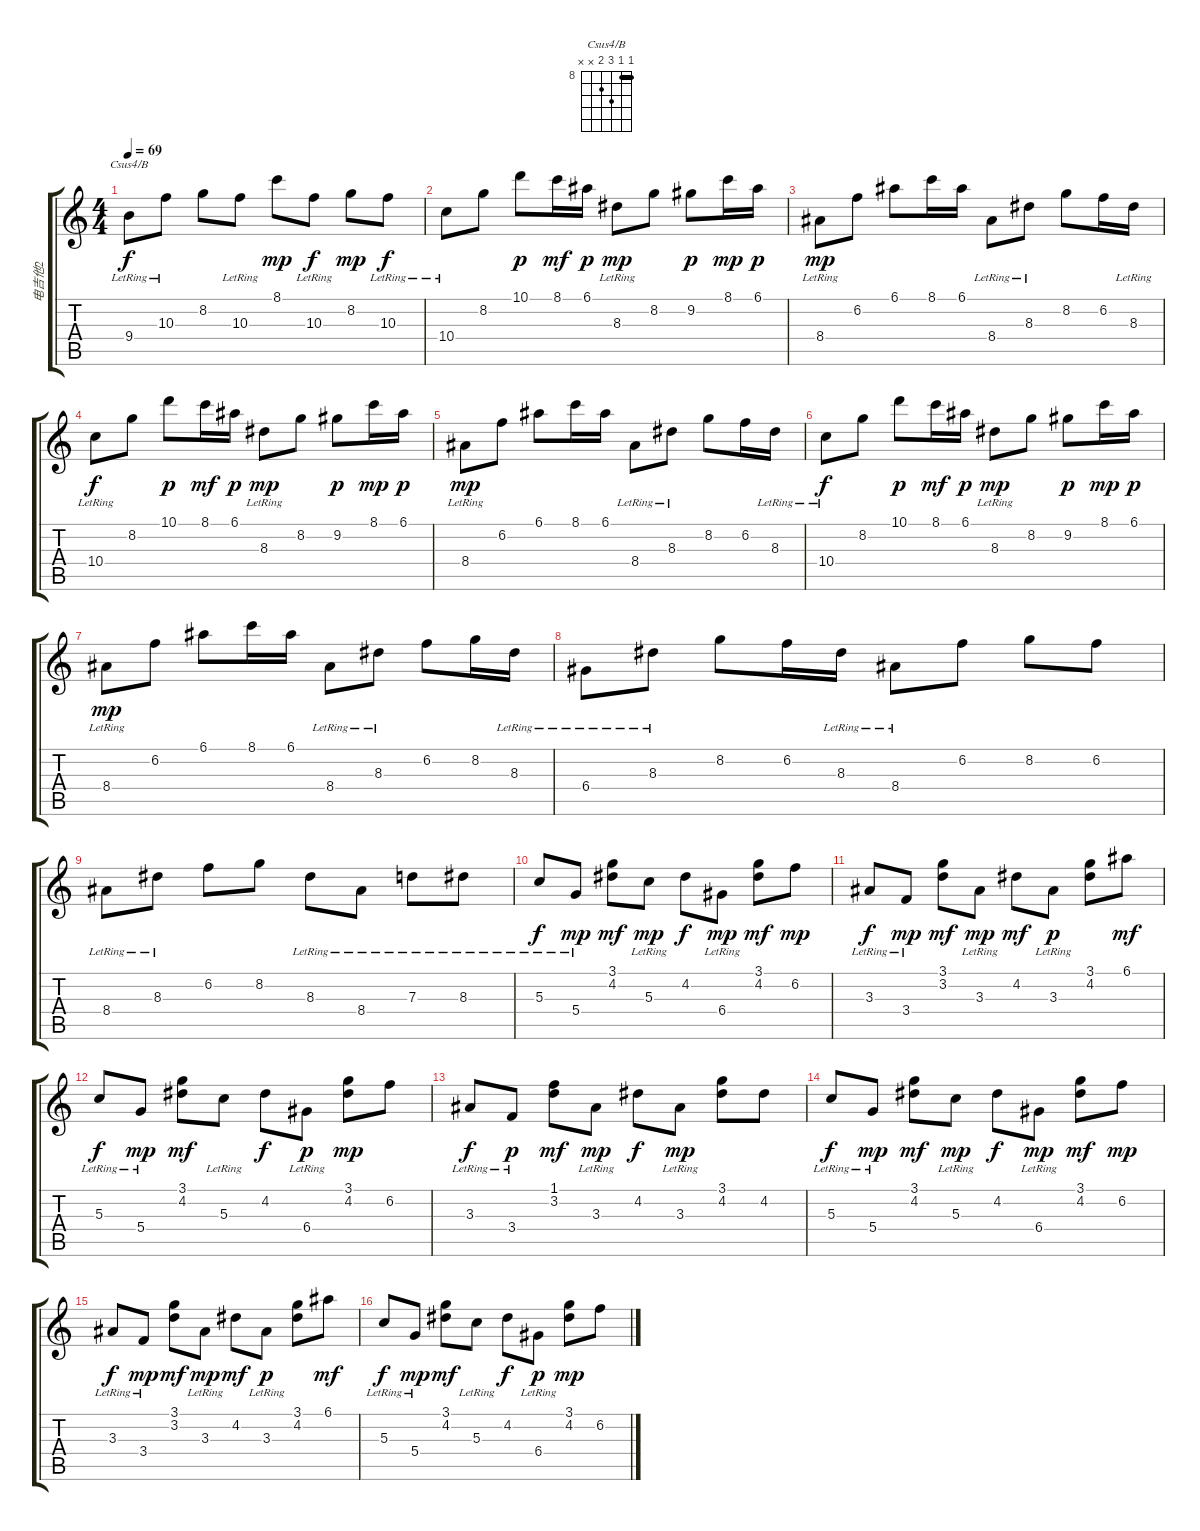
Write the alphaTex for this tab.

\track ("电吉他2" "电吉他2") {instrument electricguitarmuted}
\staff {score tabs}
\tuning (E4 B3 G3 D3 A2 E2) {hide}
\chord ("Csus4/B" 8 8 10 9 x x) {firstfret 8 barre 8}
\ts (4 4)
\tempo 69
\clef g2
\ks c
9.4{lr}.8{ch "Csus4/B" dy f} 10.3{lr}.8 8.2.8 10.3{lr}.8 8.1.8{dy mp} 10.3{lr}.8{dy f} 8.2.8{dy mp} 10.3{lr}.8{dy f} |
10.4{lr}.8 8.2.8 10.1.8{dy p} 8.1.16{dy mf} 6.1.16{dy p} 8.3{lr}.8{dy mp} 8.2.8 9.2.8{dy p} 8.1.16{dy mp} 6.1.16{dy p} |
8.4{lr}.8{dy mp} 6.2.8 6.1.8 8.1.16 6.1.16 8.4{lr}.8 8.3{lr}.8 8.2.8 6.2.16 8.3{lr}.16 |
10.4{lr}.8{dy f} 8.2.8 10.1.8{dy p} 8.1.16{dy mf} 6.1.16{dy p} 8.3{lr}.8{dy mp} 8.2.8 9.2.8{dy p} 8.1.16{dy mp} 6.1.16{dy p} |
8.4{lr}.8{dy mp} 6.2.8 6.1.8 8.1.16 6.1.16 8.4{lr}.8 8.3{lr}.8 8.2.8 6.2.16 8.3{lr}.16 |
10.4{lr}.8{dy f} 8.2.8 10.1.8{dy p} 8.1.16{dy mf} 6.1.16{dy p} 8.3{lr}.8{dy mp} 8.2.8 9.2.8{dy p} 8.1.16{dy mp} 6.1.16{dy p} |
8.4{lr}.8{dy mp} 6.2.8 6.1.8 8.1.16 6.1.16 8.4{lr}.8 8.3{lr}.8 6.2.8 8.2.16 8.3{lr}.16 |
6.4{lr}.8 8.3{lr}.8 8.2.8 6.2.16 8.3{lr}.16 8.4{lr}.8 6.2.8 8.2.8 6.2.8 |
8.4{lr}.8 8.3{lr}.8 6.2.8 8.2.8 8.3{lr}.8 8.4{lr}.8 7.3{lr}.8 8.3{lr}.8 |
5.3{lr}.8{dy f} 5.4{lr}.8{dy mp} (3.1 4.2).8{dy mf} 5.3{lr}.8{dy mp} 4.2.8{dy f} 6.4{lr}.8{dy mp} (3.1 4.2).8{dy mf} 6.2.8{dy mp} |
3.3{lr}.8{dy f} 3.4{lr}.8{dy mp} (3.1 3.2).8{dy mf} 3.3{lr}.8{dy mp} 4.2.8{dy mf} 3.3{lr}.8{dy p} (3.1 4.2).8 6.1.8{dy mf} |
5.3{lr}.8{dy f} 5.4{lr}.8{dy mp} (3.1 4.2).8{dy mf} 5.3{lr}.8 4.2.8{dy f} 6.4{lr}.8{dy p} (3.1 4.2).8{dy mp} 6.2.8 |
3.3{lr}.8{dy f} 3.4{lr}.8{dy p} (1.1 3.2).8{dy mf} 3.3{lr}.8{dy mp} 4.2.8{dy f} 3.3{lr}.8{dy mp} (3.1 4.2).8 4.2.8 |
5.3{lr}.8{dy f} 5.4{lr}.8{dy mp} (3.1 4.2).8{dy mf} 5.3{lr}.8{dy mp} 4.2.8{dy f} 6.4{lr}.8{dy mp} (3.1 4.2).8{dy mf} 6.2.8{dy mp} |
3.3{lr}.8{dy f} 3.4{lr}.8{dy mp} (3.1 3.2).8{dy mf} 3.3{lr}.8{dy mp} 4.2.8{dy mf} 3.3{lr}.8{dy p} (3.1 4.2).8 6.1.8{dy mf} |
5.3{lr}.8{dy f} 5.4{lr}.8{dy mp} (3.1 4.2).8{dy mf} 5.3{lr}.8 4.2.8{dy f} 6.4{lr}.8{dy p} (3.1 4.2).8{dy mp} 6.2.8
